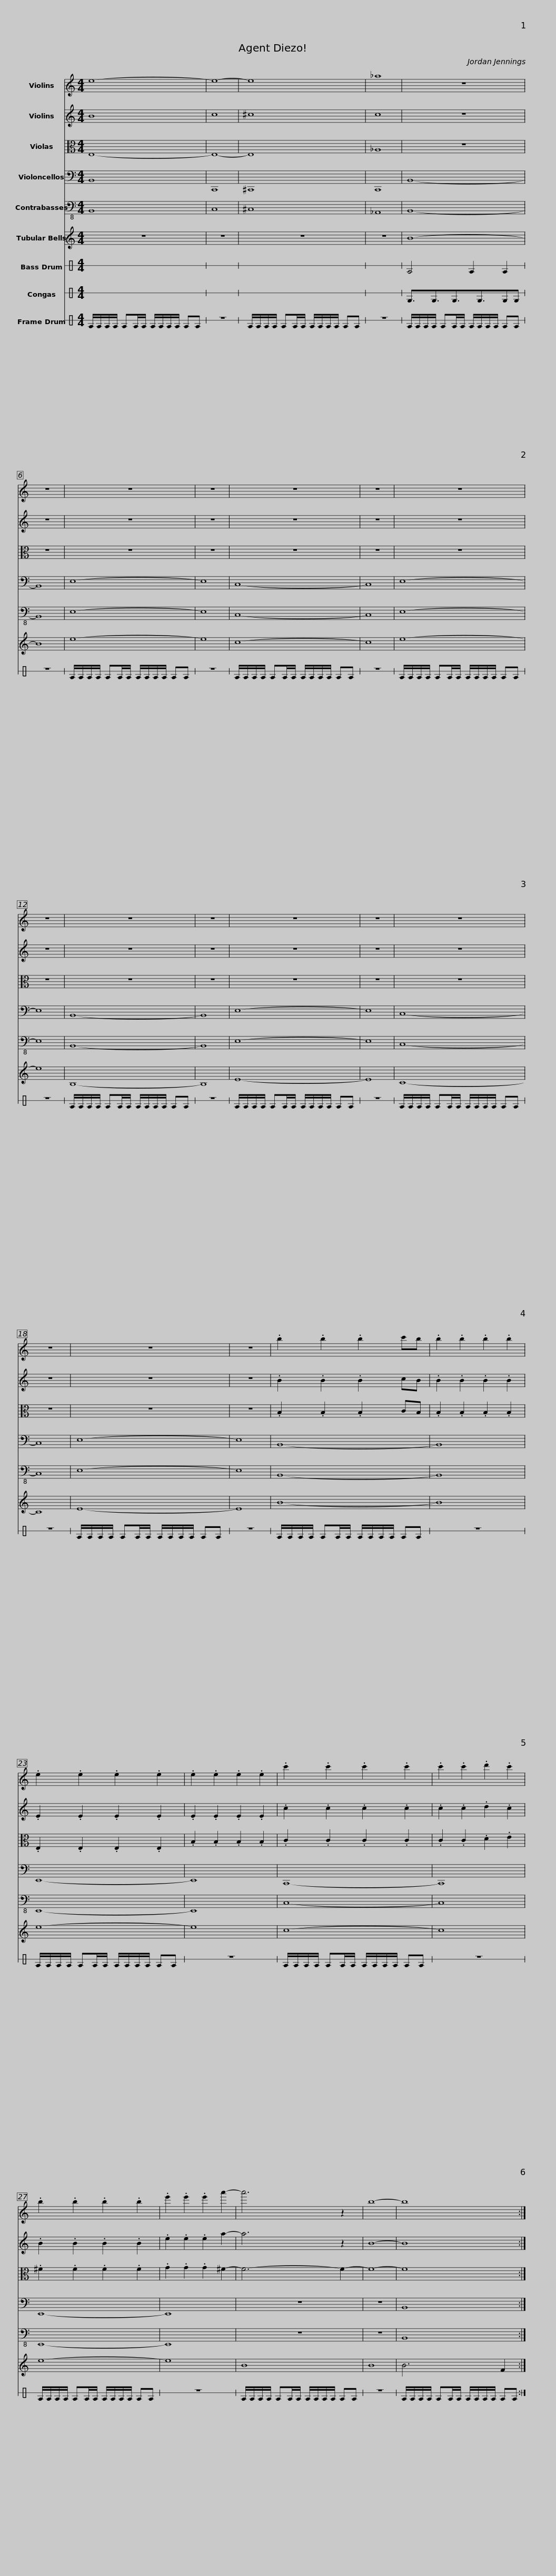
X:1
%%score 1 2 3 4 5 6 7 8 9
L:1/8
M:4/4
I:linebreak $
K:C
V:1 treble
V:2 treble
V:3 alto
V:4 bass
V:5 bass-8
V:6 treble
V:7 perc stafflines=1
K:none
V:8 perc stafflines=1
K:none
V:9 perc stafflines=1
K:none
V:1
 e8- | e8- | e8 | _a8 |$ z8 | %5
 z8 | z8 | z8 | z8 |$ z8 | %10
 z8 | z8 | z8 | z8 |$ z8 | %15
 z8 | z8 | z8 | z8 |$ z8 | %20
 .b2 .b2 .b2 c'b | .b2 .b2 .b2 .b2 | .e2 .e2 .e2 .e2 | .e2 .e2 .e2 .e2 |$ .c'2 .c'2 .c'2 .c'2 | %25
 .c'2 .c'2 .d'2 .c'2 | .b2 .b2 .b2 .b2 | .e'2 .e'2 .e'2 a'2- |$ a'6 z2 | b8- | %30
 b8 :| %31
V:2
 B8 | c8 | ^c8 | c8 |$ z8 | %5
 z8 | z8 | z8 | z8 |$ z8 | %10
 z8 | z8 | z8 | z8 |$ z8 | %15
 z8 | z8 | z8 | z8 |$ z8 | %20
 .B2 .B2 .B2 cB | .B2 .B2 .B2 .B2 | .E2 .E2 .E2 .E2 | .E2 .E2 .E2 .E2 |$ .c2 .c2 .c2 .c2 | %25
 .c2 .c2 .d2 .c2 | .B2 .B2 .B2 .B2 | .e2 .e2 .e2 a2- |$ a6 z2 | B8- | %30
 B8 :| %31
V:3
 E,8- | E,8- | E,8 | _A,8 |$ z8 | %5
 z8 | z8 | z8 | z8 |$ z8 | %10
 z8 | z8 | z8 | z8 |$ z8 | %15
 z8 | z8 | z8 | z8 |$ z8 | %20
 .B,2 .B,2 .B,2 CB, | .B,2 .B,2 .B,2 .B,2 | .E,2 .E,2 .E,2 .E,2 | .B,2 .B,2 .B,2 .B,2 |$ .C2 .C2 .C2 .C2 | %25
 .C2 .C2 .D2 .E2 | .^F2 .F2 .F2 .F2 | .G2 .G2 .G2 ^F2- |$ F6- F2- | F8- | %30
 F8 :| %31
V:4
 B,,8 | C,,8 | ^C,,8 | C,,8 |$ B,,8- | %5
 B,,8 | E,8- | E,8 | C,8- |$ C,8 | %10
 E,8- | E,8 | B,,8- | B,,8 |$ E,8- | %15
 E,8 | C,8- | C,8 | E,8- |$ E,8 | %20
 B,,8- | B,,8 | E,,8- | E,,8 |$ C,,8- | %25
 C,,8 | E,,8- | E,,8 |$ z8 | z8 | %30
 B,,8 :| %31
V:5
 B,,8 | C,8 | ^C,8 | _A,,8 |$ B,,8- | %5
 B,,8 | E,8- | E,8 | C,8- |$ C,8 | %10
 E,8- | E,8 | B,,8- | B,,8 |$ E,8- | %15
 E,8 | C,8- | C,8 | E,8- |$ E,8 | %20
 B,,8- | B,,8 | E,,8- | E,,8 |$ C,8- | %25
 C,8 | E,,8- | E,,8 |$ z8 | z8 | %30
 B,,8 :| %31
V:6
 z8 | z8 | z8 | z8 |$ B8- | %5
 B8 | e8- | e8 | c8- |$ c8 | %10
 e8- | e8 | B,8- | B,8 |$ E8- | %15
 E8 | C8- | C8 | E8- |$ E8 | %20
 B8- | B8 | e8- | e8 |$ c8- | %25
 c8 | e8- | e8 |$ B8 | B8 | %30
 B6 F2 :| %31
V:7
 x8 | x8 | x8 | x8 |$ E4 E2 E2 | %5
 x8 | x8 | x8 | x8 |$ x8 | %10
 x8 | x8 | x8 | x8 |$ x8 | %15
 x8 | x8 | x8 | x8 |$ x8 | %20
 x8 | x8 | x8 | x8 |$ x8 | %25
 x8 | x8 | x8 |$ x8 | x8 | %30
 x8 :| %31
V:8
 x8 | x8 | x8 | x8 |$ D3/2D3/2D3/2D3/2DD | %5
 x8 | x8 | x8 | x8 |$ x8 | %10
 x8 | x8 | x8 | x8 |$ x8 | %15
 x8 | x8 | x8 | x8 |$ x8 | %20
 x8 | x8 | x8 | x8 |$ x8 | %25
 x8 | x8 | x8 |$ x8 | x8 | %30
 x8 :| %31
V:9
 E/E/E/E/ EE/E/ E/E/E/E/ EE | z8 | E/E/E/E/ EE/E/ E/E/E/E/ EE | z8 |$ E/E/E/E/ EE/E/ E/E/E/E/ EE | %5
 z8 | E/E/E/E/ EE/E/ E/E/E/E/ EE | z8 | E/E/E/E/ EE/E/ E/E/E/E/ EE |$ z8 | %10
 E/E/E/E/ EE/E/ E/E/E/E/ EE | z8 | E/E/E/E/ EE/E/ E/E/E/E/ EE | z8 |$ E/E/E/E/ EE/E/ E/E/E/E/ EE | %15
 z8 | E/E/E/E/ EE/E/ E/E/E/E/ EE | z8 | E/E/E/E/ EE/E/ E/E/E/E/ EE |$ z8 | %20
 E/E/E/E/ EE/E/ E/E/E/E/ EE | z8 | E/E/E/E/ EE/E/ E/E/E/E/ EE | z8 |$ E/E/E/E/ EE/E/ E/E/E/E/ EE | %25
 z8 | E/E/E/E/ EE/E/ E/E/E/E/ EE | z8 |$ E/E/E/E/ EE/E/ E/E/E/E/ EE | z8 | %30
 E/E/E/E/ EE/E/ E/E/E/E/ EE :| %31
